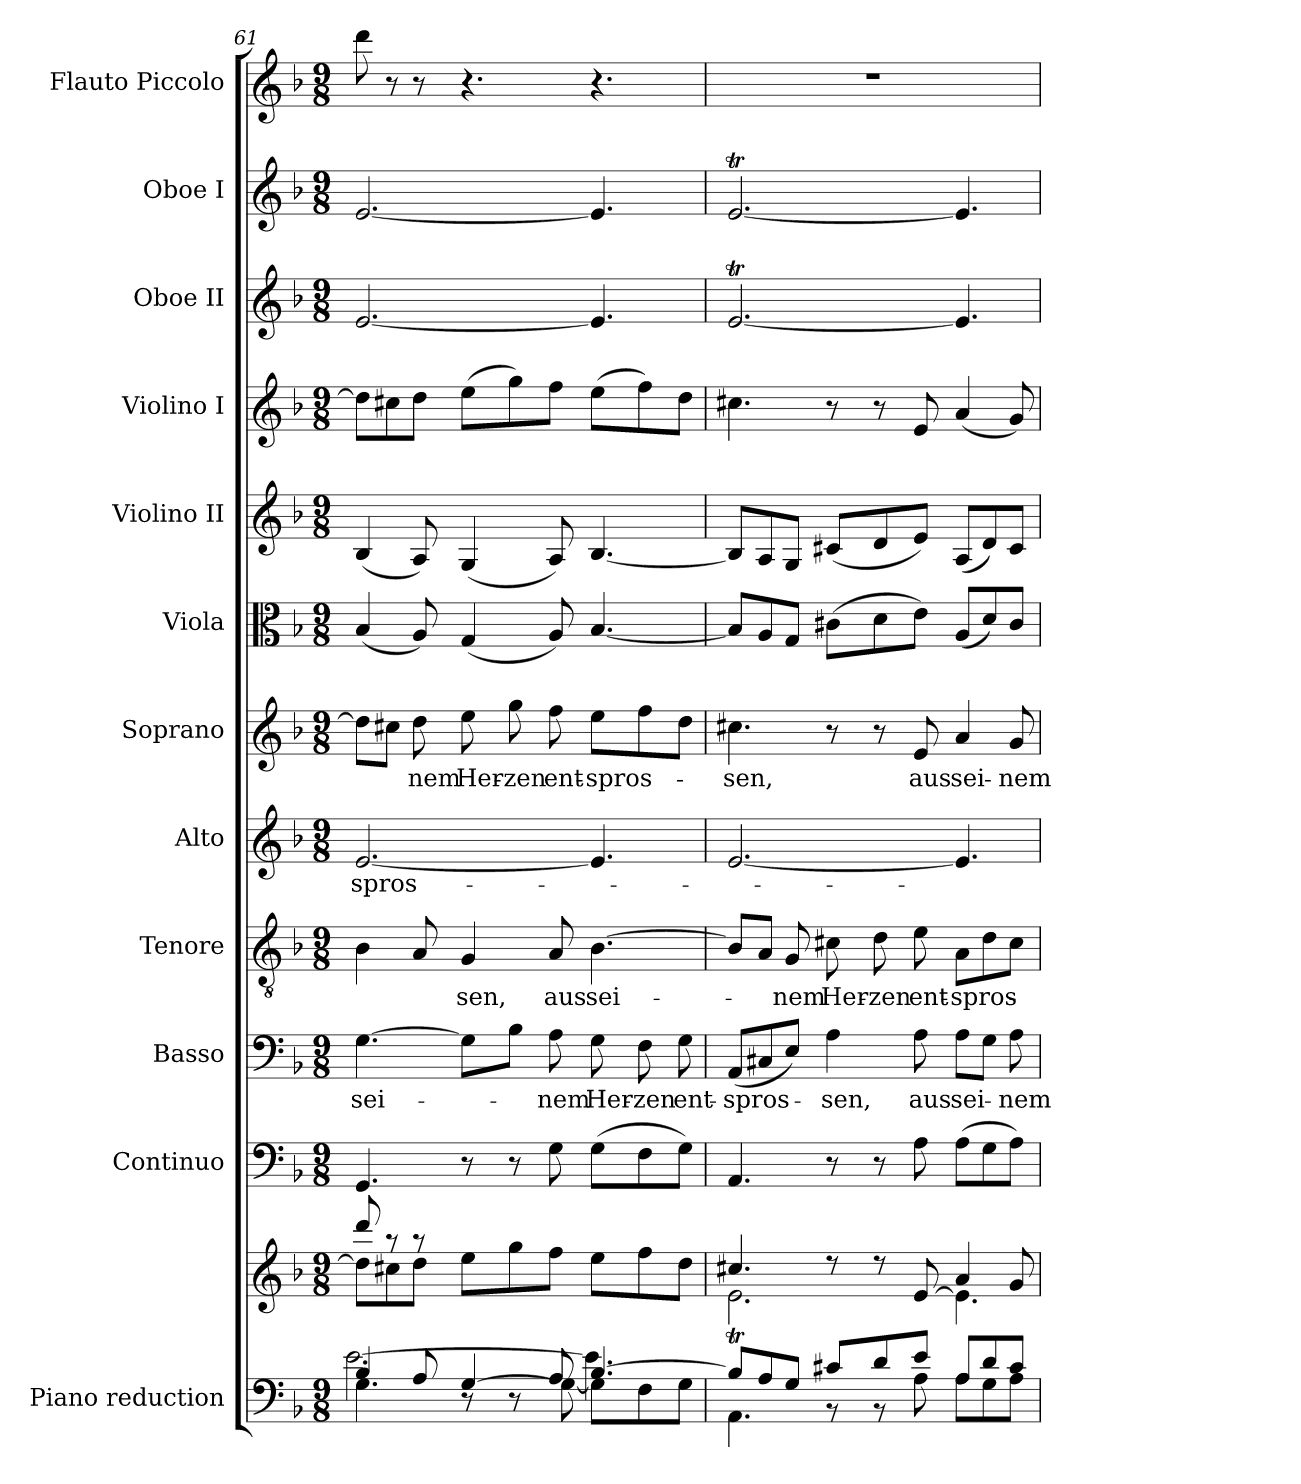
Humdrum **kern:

**kern	**kern	**kern	**kern	**text	**kern	**text	**kern	**text	**kern	**text	**kern	**kern	**kern	**kern	**kern	**kern
*part12	*part12	*part11	*part10	*part10	*part9	*part9	*part8	*part8	*part7	*part7	*part6	*part5	*part4	*part3	*part2	*part1
*staff13	*staff12	*staff11	*staff10	*staff10	*staff9	*staff9	*staff8	*staff8	*staff7	*staff7	*staff6	*staff5	*staff4	*staff3	*staff2	*staff1
*I"Piano reduction	*	*I"Continuo	*I"Basso	*	*I"Tenore	*	*I"Alto	*	*I"Soprano	*	*I"Viola	*I"Violino II	*I"Violino I	*I"Oboe II	*I"Oboe I	*I"Flauto Piccolo
*I'Pno	*	*	*	*	*	*	*	*	*	*	*	*	*	*I'Ob	*I'Ob	*I'Picc
*clefF4	*clefG2	*clefF4	*clefF4	*	*clefGv2	*	*clefG2	*	*clefG2	*	*clefC3	*clefG2	*clefG2	*clefG2	*clefG2	*clefG2
*	*	*	*	*	*	*	*	*	*	*	*	*	*	*	*	*ITrd-7c-12
*k[b-]	*k[b-]	*k[b-]	*k[b-]	*	*k[b-]	*	*k[b-]	*	*k[b-]	*	*k[b-]	*k[b-]	*k[b-]	*k[b-]	*k[b-]	*k[b-]
*M9/8	*M9/8	*M9/8	*M9/8	*	*M9/8	*	*M9/8	*	*M9/8	*	*M9/8	*M9/8	*M9/8	*M9/8	*M9/8	*M9/8
=61	=61	=61	=61	=61	=61	=61	=61	=61	=61	=61	=61	=61	=61	=61	=61	=61
*^	*^	*	*	*	*	*	*	*	*	*	*	*	*	*	*	*
*	*^	*	*	*	*	*	*	*	*	*	*	*	*	*	*	*	*	*
!	!	!	!	!	!	!	!LO:LY:b	!	!	!	!LO:LY:b	!	!	!	!	!	!	!	!
4B-/	4.G\	[2.e\	8ddd/	8dd\L]	4.GG/	[4.G\	sei-	4B-\	.	[2.e/	-spros-	8dd\L]	.	(<4B-/	(<4B-/	8dd\L]	[2.e/	[2.e/	8dddd\
.	.	.	8raa	8cc#X\	.	.	.	.	.	.	.	8cc#X\J	.	.	.	8cc#X\	.	.	8r
!	!	!	!	!	!	!	!	!	!	!	!	!	!LO:LY:b	!	!	!	!	!	!
8A/	.	.	8raa	8dd\J	.	.	.	8A/	.	.	.	8dd\	-nem	8A/)	8A/)	8dd\J	.	.	8r
!	!	!	!	!	!	!	!	!	!LO:LY:b	!	!	!	!LO:LY:b	!	!	!	!	!	!
[4G/	8r	.	4.raayy	8ee\L	8r	8G\L]	.	4G/	-sen,	.	.	8ee\	Her-	(<4G/	(<4G/	(>8ee\L	.	.	4.r
!	!	!	!	!	!	!	!	!	!	!	!	!	!LO:LY:b	!	!	!	!	!	!
.	8r	.	.	8gg\	8r	8B-\J	.	.	.	.	.	8gg\	-zen	.	.	8gg\)	.	.	.
!	!	!	!	!	!	!	!LO:LY:b	!	!LO:LY:b	!	!	!	!LO:LY:b	!	!	!	!	!	!
8A/	8G\_	.	.	8ff\J	8G\	8A\	-nem	8A/	aus	.	.	8ff\	ent-	8A/)	8A/)	8ff\J	.	.	.
!	!	!	!	!	!	!	!LO:LY:b	!	!LO:LY:b	!	!	!	!LO:LY:b	!	!	!	!	!	!
[4.B-/	8G\L]	4.e\]	4.raayy	8ee\L	(>8G\L	8G\	Her-	[4.B-\	sei-	4.e/]	.	8ee\L	-spros-	[4.B-/	[4.B-/	(>8ee\L	4.e/]	4.e/]	4.r
!	!	!	!	!	!	!	!LO:LY:b	!	!	!	!	!	!	!	!	!	!	!	!
.	8F\	.	.	8ff\	8F\	8F\	-zen	.	.	.	.	8ff\	.	.	.	8ff\)	.	.	.
!	!	!	!	!	!	!	!LO:LY:b	!	!	!	!	!	!	!	!	!	!	!	!
.	8G\J	.	.	8dd\J	8G\J)	8G\	ent-	.	.	.	.	8dd\J	.	.	.	8dd\J	.	.	.
*	*v	*v	*	*	*	*	*	*	*	*	*	*	*	*	*	*	*	*	*
=62	=62	=62	=62	=62	=62	=62	=62	=62	=62	=62	=62	=62	=62	=62	=62	=62	=62	=62
!	!	!	!	!	!	!LO:LY:b	!	!	!	!	!	!LO:LY:b	!	!	!	!	!	!
8B-/L]	4.AA\	4.cc#X/	2.et\	4.AA/	(<8AA/L	-spros-	8B-/L]	.	[2.e/	.	4.cc#X\	-sen,	8B-/L]	8B-/L]	4.cc#X\	[2.et/	[2.et/	8%9r
8A/	.	.	.	.	8C#X/	.	8A/J	.	.	.	.	.	8A/	8A/	.	.	.	.
!	!	!	!	!	!	!	!	!LO:LY:b	!	!	!	!	!	!	!	!	!	!
8G/J	.	.	.	.	8E/J)	.	8G/	-nem	.	.	.	.	8G/J	8G/J	.	.	.	.
!	!	!	!	!	!	!LO:LY:b	!	!LO:LY:b	!	!	!	!	!	!	!	!	!	!
8c#X/L	8r	8r	.	8r	4A\	-sen,	8c#X\	Her-	.	.	8r	.	(>8c#X\L	(<8c#X/L	8r	.	.	.
!	!	!	!	!	!	!	!	!LO:LY:b	!	!	!	!	!	!	!	!	!	!
8d/	8r	8r	.	8r	.	.	8d\	-zen	.	.	8r	.	8d\	8d/	8r	.	.	.
!	!	!	!	!	!	!LO:LY:b	!	!LO:LY:b	!	!	!	!LO:LY:b	!	!	!	!	!	!
8e/J	8A\	[8e/	.	8A\	8A\	aus	8e\	ent-	.	.	8e/	aus	8e\J)	8e/J)	8e/	.	.	.
!	!	!	!	!	!	!LO:LY:b	!	!LO:LY:b	!	!	!	!LO:LY:b	!	!	!	!	!	!
8A/L	8A\L	4a/	4.e\]	(>8A\L	8A\L	sei-	8A\L	-spros-	4.e/]	.	4a/	sei-	(<8A/L	(<8A/L	(<4a/	4.e/]	4.e/]	.
8d/	8G\	.	.	8G\	8G\J	.	8d\	.	.	.	.	.	8d/)	8d/)	.	.	.	.
!	!	!	!	!	!	!LO:LY:b	!	!	!	!	!	!LO:LY:b	!	!	!	!	!	!
8c#/J	8A\J	8g/	.	8A\J)	8A\	-nem	8c#\J	.	.	.	8g/	-nem	8c#/J	8c#/J	8g/)	.	.	.
*v	*v	*	*	*	*	*	*	*	*	*	*	*	*	*	*	*	*	*
*	*v	*v	*	*	*	*	*	*	*	*	*	*	*	*	*	*	*
=	=	=	=	=	=	=	=	=	=	=	=	=	=	=	=	=
*-	*-	*-	*-	*-	*-	*-	*-	*-	*-	*-	*-	*-	*-	*-	*-	*-
